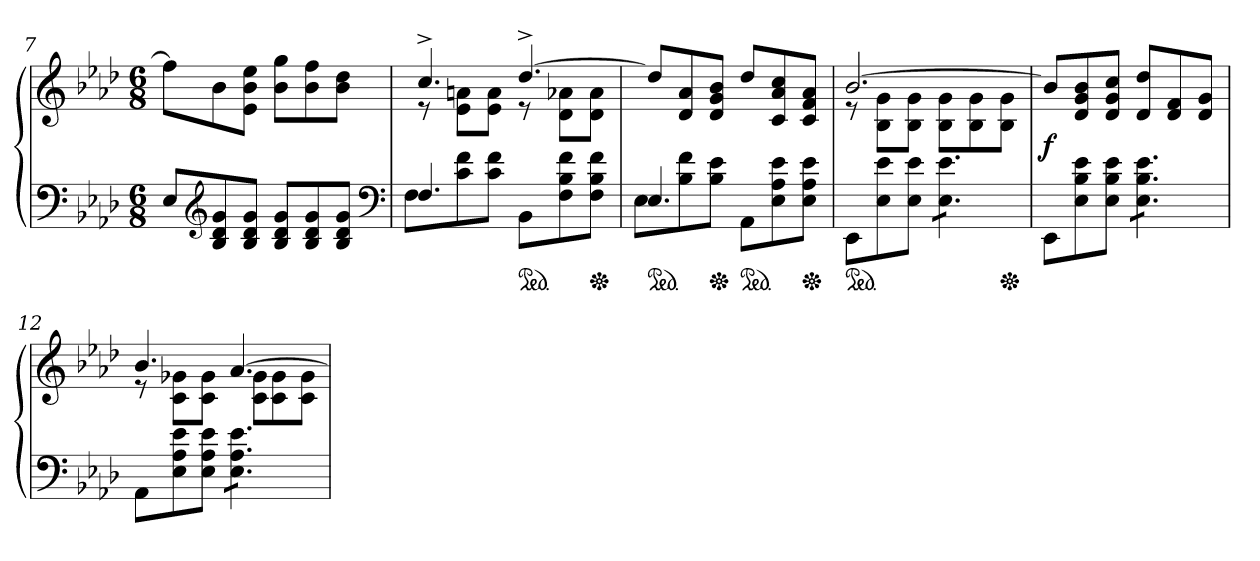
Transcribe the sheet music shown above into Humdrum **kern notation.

**kern	**kern	**dynam
*part1	*part1	*part1
*staff2	*staff1	*staff1/2
*clefF4	*clefG2	*
*k[b-e-a-d-]	*k[b-e-a-d-]	*
*A-:	*A-:	*
*M6/8	*M6/8	*
=7	=7	=7
8E-L	8ffL]	.
*clefG2	*	*
8B- 8d- 8g	8b-	.
8B- 8d- 8gJ	8e- 8b- 8ee-J	.
8B- 8d- 8gL	8b- 8ggL	.
8B- 8d- 8g	8b- 8ff	.
8B- 8d- 8gJ	8b- 8dd-J	.
*clefF4	*	*
=8	=8	=8
*^	*^	*
4.F	8FL	4.cc^	8re	.
.	8c 8f	.	8e- 8anL	.
.	8c 8fJ	.	8e- 8aJ	.
*ped	*	*	*	*
4.ryy	8BB-L	[4.dd-^	8re	.
.	8F 8B- 8f	.	8d- 8a-XL	.
*Xped	*	*	*	*
.	8F 8B- 8fJ	.	8d- 8a-J	.
*	*	*v	*v	*
=9	=9	=9	=9
*ped	*	*	*
4.E-	8E-L	8dd-L]	.
.	8B- 8f	8d- 8a-	.
*Xped	*	*	*
.	8B- 8e-J	8d- 8g 8b-J	.
*ped	*	*	*
4.ryy	8AA-L	8dd-L	.
.	8E- 8A- 8e-	8c 8a- 8cc	.
*Xped	*	*	*
.	8E- 8A- 8e-J	8c 8f 8a-J	.
=10	=10	=10	=10
*	*	*^	*
!LO:TX:a:color=crimson:t=⚠	!	!	!	!
*v	*v	*	*	*
*ped	*	*	*
*	*	*^	*
8EE-/L	[2.b-	8re	2ryy	.
8E-\ 8e-\	.	8B- 8gL	.	.
8E-\ 8e-\J	.	8B- 8gJ	.	.
*tremolo	*	*	*	*
*	*tremolo	*	*	*
8E- 8e-L	.	8B- 8gL	.	.
8E- 8e-	.	8B- 8g	8ryy	.
*Xped	*	*	*	*
8E- 8e-J	.	8B- 8gJ	8ryy	.
*	*Xtremolo	*	*	*
*Xtremolo	*	*	*	*
*	*v	*v	*v	*
=11	=11	=11
8EE-\L	8b-L]	f
8E-\ 8B-\ 8e-\	8d- 8g 8b-	.
8E- 8B- 8e-J	8d- 8g 8ccJ	.
*tremolo	*	*
8E- 8B- 8e-L	8d- 8dd-L	.
8E- 8B- 8e-	8d- 8f	.
8E- 8B- 8e-J	8d- 8gJ	.
*Xtremolo	*	*
=12	=12	=12
*	*^	*
8AA-L	4.b-	8re	.
8E- 8A- 8e-	.	8c 8g-XL	.
8E- 8A- 8e-J	.	8c 8g-J	.
*tremolo	*	*	*
8E- 8A- 8e-L	[4.a-	8c 8g-L	.
8E- 8A- 8e-	.	8c 8g-	.
8E- 8A- 8e-J	.	8c 8g-J	.
*Xtremolo	*	*	*
*	*v	*v	*
=	=	=
*-	*-	*-
